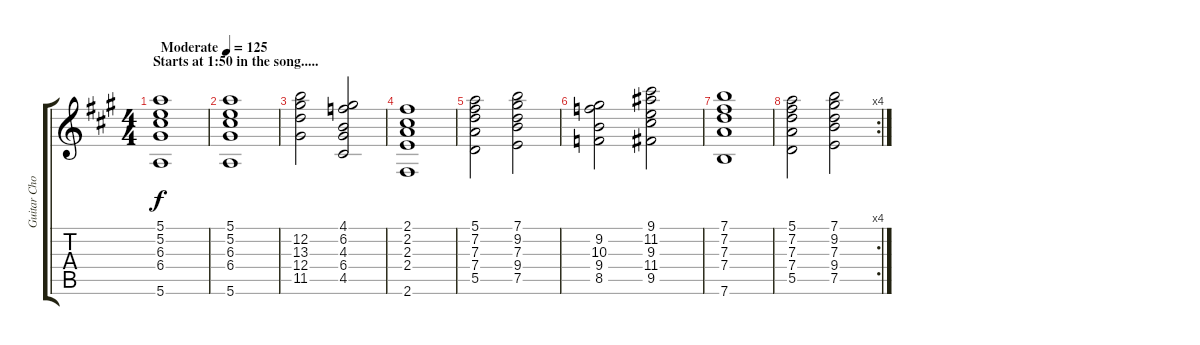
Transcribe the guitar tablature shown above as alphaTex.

\track ("Guitar Chords" "Guitar Cho") {mute instrument electricguitarjazz}
\staff {score tabs}
\tuning (E4 B3 G3 D3 A2 E2) {hide}
\ts (4 4)
\section ("" "Starts at 1:50 in the song.....")
\tempo (125 "Moderate")
\clef g2
\ks f#minor
(5.1 5.2 6.3 6.4 5.6).1{dy f instrument electricguitarjazz} |
(5.1 5.2 6.3 6.4 5.6).1 |
(12.2 13.3 12.4 11.5).2 (4.1 6.2 4.3 6.4 4.5).2 |
(2.1 2.2 2.3 2.4 2.6).1 |
(5.1 7.2 7.3 7.4 5.5).2 (7.1 9.2 7.3 9.4 7.5).2 |
(9.2 10.3 9.4 8.5).2 (9.1 11.2 9.3 11.4 9.5).2 |
(7.1 7.2 7.3 7.4 7.6).1 |
\rc 4
(5.1 7.2 7.3 7.4 5.5).2 (7.1 9.2 7.3 9.4 7.5).2
